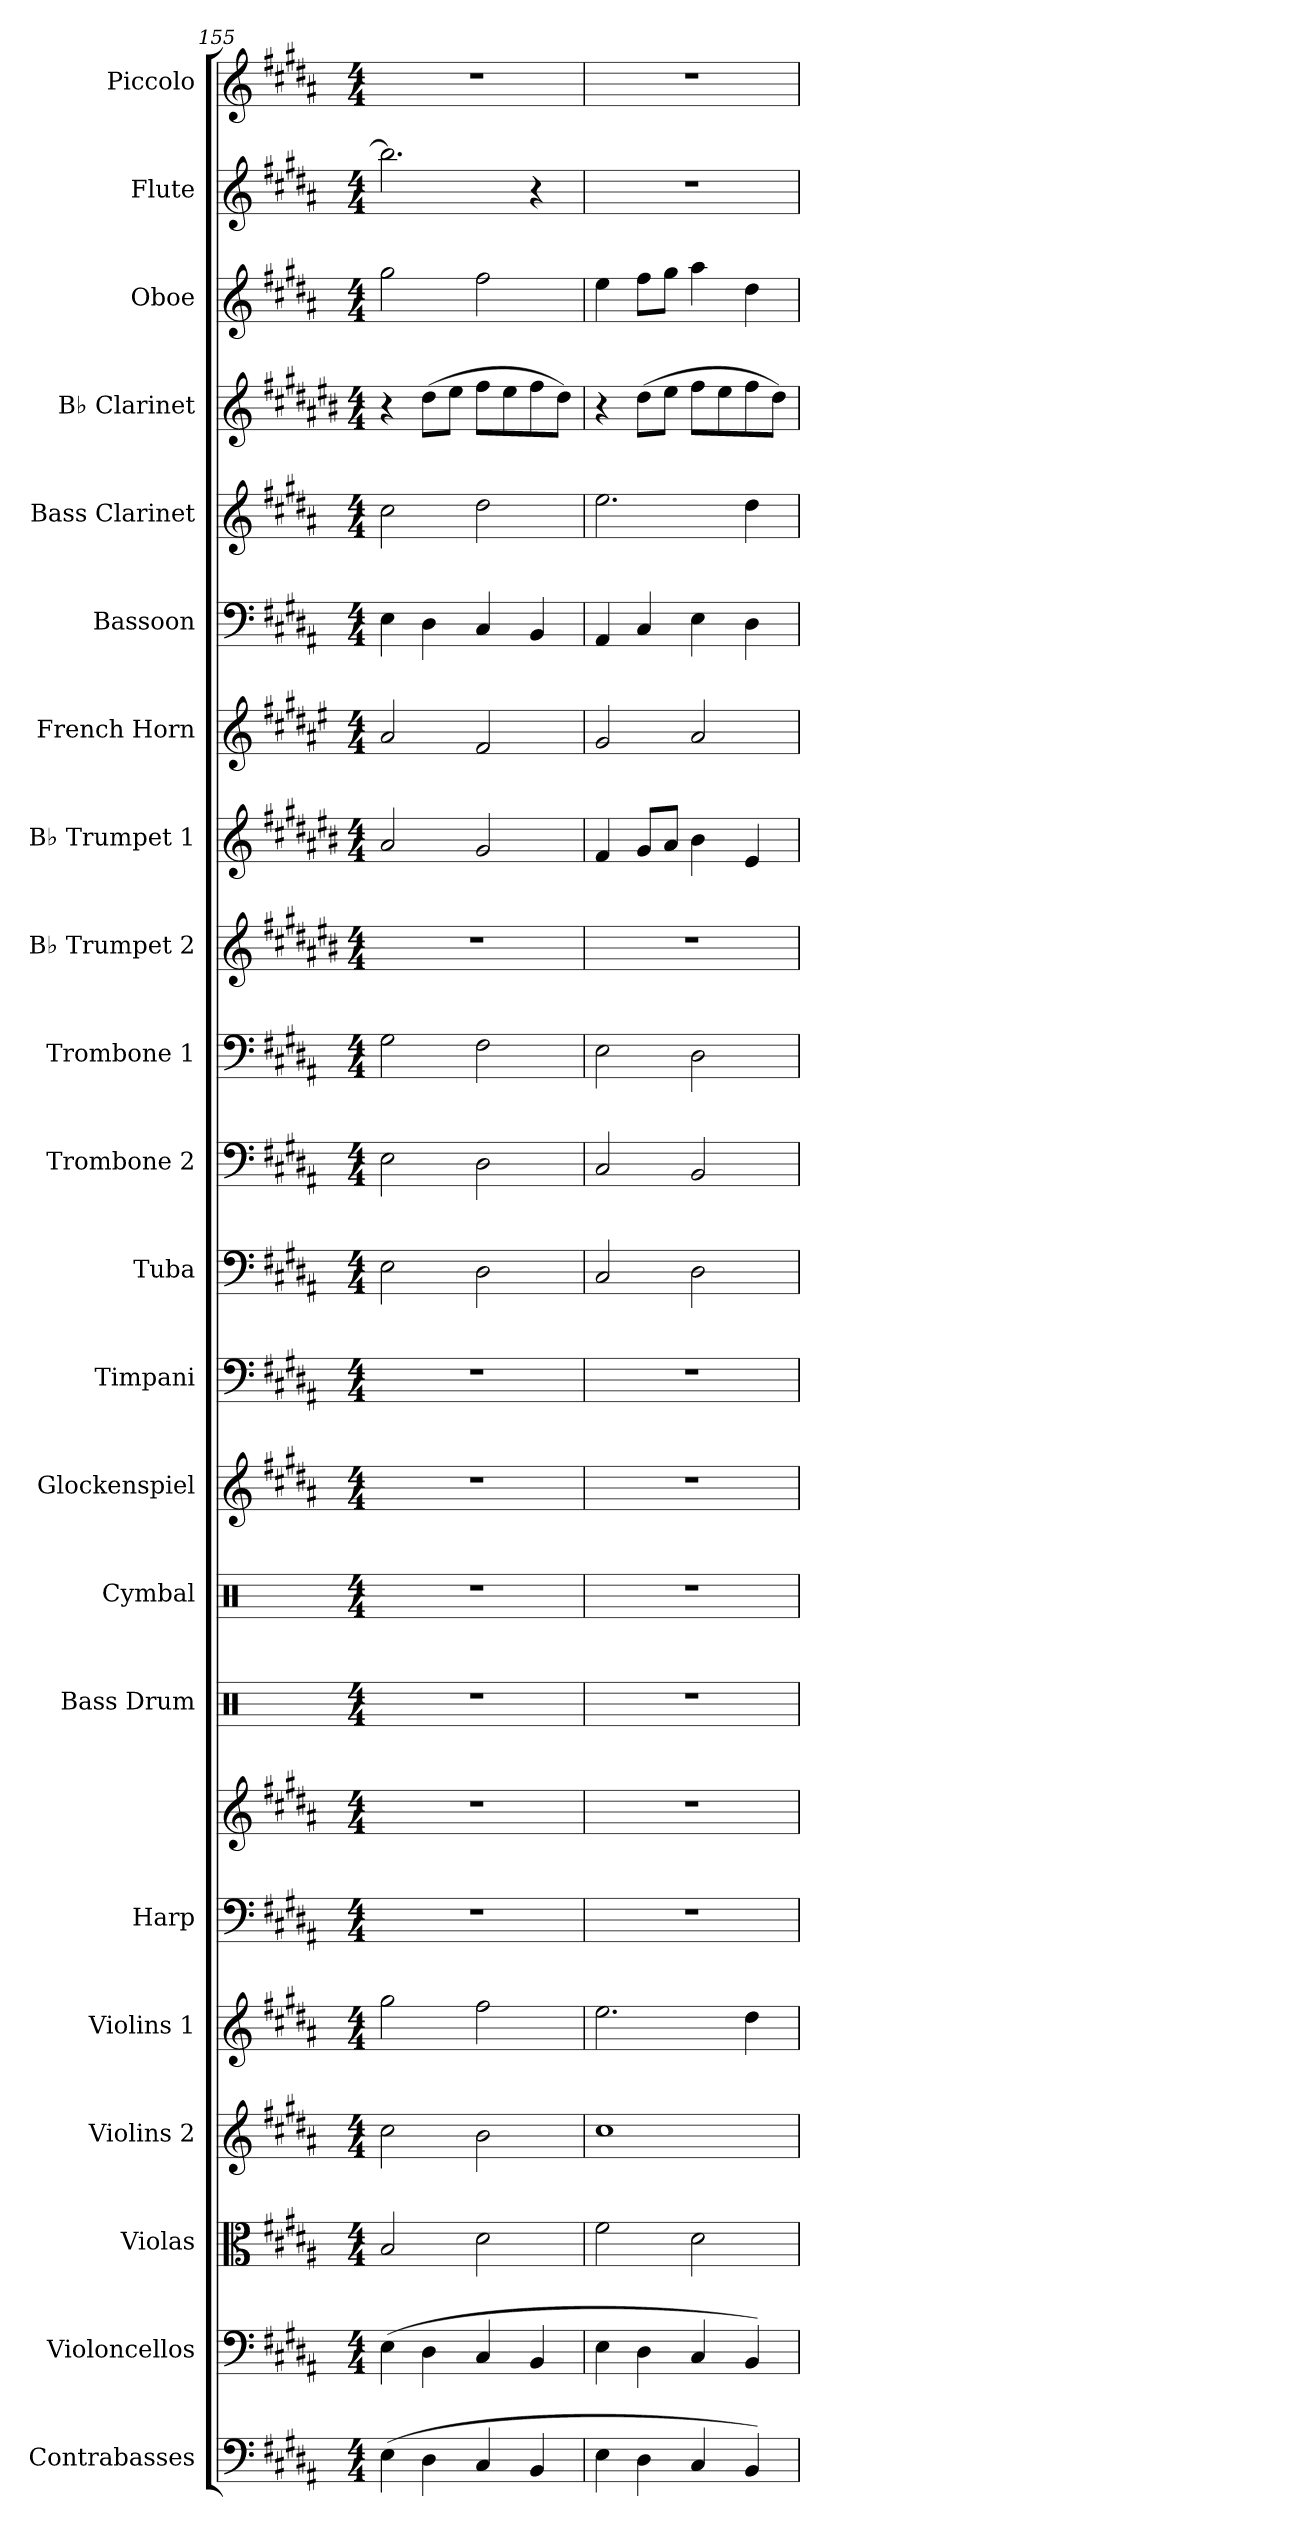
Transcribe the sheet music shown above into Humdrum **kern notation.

**kern	**kern	**kern	**kern	**kern	**kern	**kern	**kern	**kern	**kern	**kern	**kern	**kern	**kern	**kern	**kern	**kern	**kern	**kern	**kern	**kern	**kern	**kern
*part22	*part21	*part20	*part19	*part18	*part17	*part17	*part16	*part15	*part14	*part13	*part12	*part11	*part10	*part9	*part8	*part7	*part6	*part5	*part4	*part3	*part2	*part1
*staff23	*staff22	*staff21	*staff20	*staff19	*staff18	*staff17	*staff16	*staff15	*staff14	*staff13	*staff12	*staff11	*staff10	*staff9	*staff8	*staff7	*staff6	*staff5	*staff4	*staff3	*staff2	*staff1
*I"Contrabasses	*I"Violoncellos	*I"Violas	*I"Violins 2	*I"Violins 1	*I"Harp	*	*I"Bass Drum	*I"Cymbal	*I"Glockenspiel	*I"Timpani	*I"Tuba	*I"Trombone 2	*I"Trombone 1	*I"B♭ Trumpet 2	*I"B♭ Trumpet 1	*I"French Horn	*I"Bassoon	*I"Bass Clarinet	*I"B♭ Clarinet	*I"Oboe	*I"Flute	*I"Piccolo
*I'Cbs.	*I'Vcs.	*I'Vlas.	*I'Vlns. 2	*I'Vlns. 1	*I'Hrp.	*	*I'B. Dr.	*I'Cym.	*I'Glock.	*I'Timp.	*I'Tba.	*I'Tbn. 2	*I'Tbn. 1	*I'B♭ Tpt. 2	*I'B♭ Tpt. 1	*I'F Hn.	*I'Bsn.	*I'B. Cl.	*I'B♭ Cl.	*I'Ob.	*I'Fl.	*I'Picc.
*clefF4	*clefF4	*clefC3	*clefG2	*clefG2	*clefF4	*clefG2	*clefX	*clefX	*clefG2	*clefF4	*clefF4	*clefF4	*clefF4	*clefG2	*clefG2	*clefG2	*clefF4	*clefG2	*clefG2	*clefG2	*clefG2	*clefG2
*ITrd7c12	*	*	*	*	*	*	*	*	*ITrd-14c-24	*	*	*	*	*ITrd1c2	*ITrd1c2	*ITrd4c7	*	*ITrd8c14	*ITrd1c2	*	*	*ITrd-7c-12
*k[f#c#g#d#a#]	*k[f#c#g#d#a#]	*k[f#c#g#d#a#]	*k[f#c#g#d#a#]	*k[f#c#g#d#a#]	*k[f#c#g#d#a#]	*k[f#c#g#d#a#]	*k[]	*k[]	*k[f#c#g#d#a#]	*k[f#c#g#d#a#]	*k[f#c#g#d#a#]	*k[f#c#g#d#a#]	*k[f#c#g#d#a#]	*k[f#c#g#d#a#]	*k[f#c#g#d#a#]	*k[f#c#g#d#a#]	*k[f#c#g#d#a#]	*k[f#c#g#d#a#]	*k[f#c#g#d#a#]	*k[f#c#g#d#a#]	*k[f#c#g#d#a#]	*k[f#c#g#d#a#]
*M4/4	*M4/4	*M4/4	*M4/4	*M4/4	*M4/4	*M4/4	*M4/4	*M4/4	*M4/4	*M4/4	*M4/4	*M4/4	*M4/4	*M4/4	*M4/4	*M4/4	*M4/4	*M4/4	*M4/4	*M4/4	*M4/4	*M4/4
=155	=155	=155	=155	=155	=155	=155	=155	=155	=155	=155	=155	=155	=155	=155	=155	=155	=155	=155	=155	=155	=155	=155
(>4EE\	(>4E\	2B/	2cc#\	2gg#\	1r	1r	1r	1r	1r	1r	2E\	2E\	2G#\	1r	2g#/	2d#/	4E\	2c#\	4r	2gg#\	2.bb\]	1r
4DD#\	4D#\	.	.	.	.	.	.	.	.	.	.	.	.	.	.	.	4D#\	.	(>8cc#\L	.	.	.
.	.	.	.	.	.	.	.	.	.	.	.	.	.	.	.	.	.	.	8dd#\J	.	.	.
4CC#/	4C#/	2d#\	2b\	2ff#\	.	.	.	.	.	.	2D#\	2D#\	2F#\	.	2f#/	2B/	4C#/	2d#\	8ee\L	2ff#\	.	.
.	.	.	.	.	.	.	.	.	.	.	.	.	.	.	.	.	.	.	8dd#\	.	.	.
4BBB/	4BB/	.	.	.	.	.	.	.	.	.	.	.	.	.	.	.	4BB/	.	8ee\	.	4r	.
.	.	.	.	.	.	.	.	.	.	.	.	.	.	.	.	.	.	.	8cc#\J)	.	.	.
=156	=156	=156	=156	=156	=156	=156	=156	=156	=156	=156	=156	=156	=156	=156	=156	=156	=156	=156	=156	=156	=156	=156
4EE\	4E\	2f#\	1cc#	2.ee\	1r	1r	1r	1r	1r	1r	2C#/	2C#/	2E\	1r	4e/	2c#/	4AA#/	2.e\	4r	4ee\	1r	1r
4DD#\	4D#\	.	.	.	.	.	.	.	.	.	.	.	.	.	8f#/L	.	4C#/	.	(>8cc#\L	8ff#\L	.	.
.	.	.	.	.	.	.	.	.	.	.	.	.	.	.	8g#/J	.	.	.	8dd#\J	8gg#\J	.	.
4CC#/	4C#/	2d#\	.	.	.	.	.	.	.	.	2D#\	2BB/	2D#\	.	4a#\	2d#/	4E\	.	8ee\L	4aa#\	.	.
.	.	.	.	.	.	.	.	.	.	.	.	.	.	.	.	.	.	.	8dd#\	.	.	.
4BBB/)	4BB/)	.	.	4dd#\	.	.	.	.	.	.	.	.	.	.	4d#/	.	4D#\	4d#\	8ee\	4dd#\	.	.
.	.	.	.	.	.	.	.	.	.	.	.	.	.	.	.	.	.	.	8cc#\J)	.	.	.
=	=	=	=	=	=	=	=	=	=	=	=	=	=	=	=	=	=	=	=	=	=	=
*-	*-	*-	*-	*-	*-	*-	*-	*-	*-	*-	*-	*-	*-	*-	*-	*-	*-	*-	*-	*-	*-	*-
